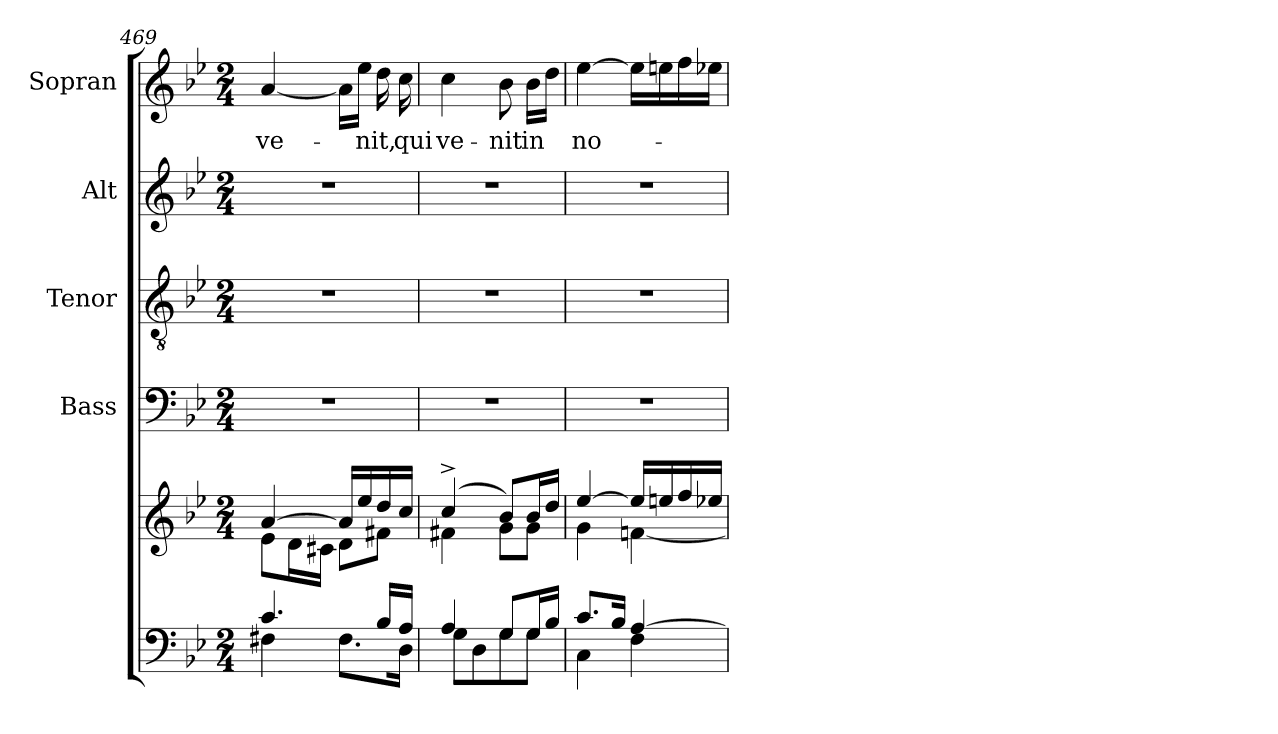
**kern	**kern	**kern	**kern	**kern	**kern	**text
*part5	*part5	*part4	*part3	*part2	*part1	*part1
*staff6	*staff5	*staff4	*staff3	*staff2	*staff1	*staff1
*	*	*I"Bass	*I"Tenor	*I"Alt	*I"Sopran	*
*	*	*I'B.	*I'T.	*I'A.	*I'S.	*
*clefF4	*clefG2	*clefF4	*clefGv2	*clefG2	*clefG2	*
*k[b-e-]	*k[b-e-]	*k[b-e-]	*k[b-e-]	*k[b-e-]	*k[b-e-]	*
*B-:	*B-:	*B-:	*B-:	*B-:	*B-:	*
*M2/4	*M2/4	*M2/4	*M2/4	*M2/4	*M2/4	*
=469	=469	=469	=469	=469	=469	=469
*^	*^	*	*	*	*	*
!	!	!	!	!	!	!	!	!LO:LY:b
4.c/	4F#X\	[>4a/	8e-\L	2r	2r	2r	[4a/	ve-
.	.	.	16d\L	.	.	.	.	.
.	.	.	16c#X\JJ	.	.	.	.	.
.	8.F#\L	16a/LL]	8d\L	.	.	.	16a\LL]	.
.	.	16ee-/	.	.	.	.	16ee-\JJ	.
!	!	!	!	!	!	!	!	!LO:LY:b
16B-/LL	.	16dd/	8f#X\J	.	.	.	16dd\	-nit,
!	!	!	!	!	!	!	!	!LO:LY:b
16A/JJ	16D\Jk	16cc/JJ	.	.	.	.	16cc\	qui
=470	=470	=470	=470	=470	=470	=470	=470	=470
!	!	!	!	!	!	!	!	!LO:LY:b
4A/	8G\L	(4cc^>/	4f#X\	2r	2r	2r	4cc\	ve-
.	8D\	.	.	.	.	.	.	.
!	!	!	!	!	!	!	!	!LO:LY:b
8G/L	8G\	8b-/L)	8g\L	.	.	.	8b-\	-nit
!	!	!	!	!	!	!	!	!LO:LY:b
16G/L	8G\J	16b-/L	8g\J	.	.	.	16b-\LL	in
16B-/JJ	.	16dd/JJ	.	.	.	.	16dd\JJ	.
=471	=471	=471	=471	=471	=471	=471	=471	=471
!	!	!	!	!	!	!	!	!LO:LY:b
8.c/L	4C\	[>4ee-/	4g\	2r	2r	2r	[4ee-\	no-
16B-/Jk	.	.	.	.	.	.	.	.
[>4A/	4F\	16ee-/LL]	[<4fn\	.	.	.	16ee-\LL]	.
.	.	16een/	.	.	.	.	16een\	.
.	.	16ff/	.	.	.	.	16ff\	.
.	.	16ee-X/JJ	.	.	.	.	16ee-X\JJ	.
*v	*v	*	*	*	*	*	*	*
*	*v	*v	*	*	*	*	*
=	=	=	=	=	=	=
*-	*-	*-	*-	*-	*-	*-
